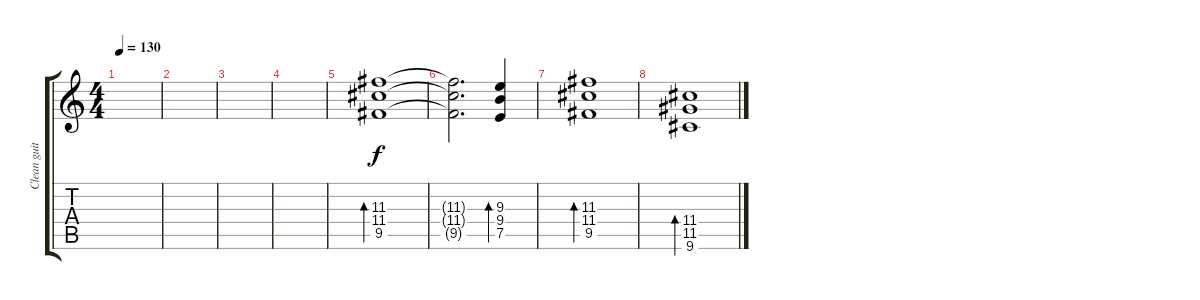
\track ("Clean guitar 1" "Clean guit") {instrument electricguitarjazz}
\staff {score tabs}
\tuning (E4 B3 G3 D3 A2 E2) {hide}
\ts (4 4)
\tempo 130
\clef g2
\ks c
|
|
|
|
(11.3 11.4 9.5).1{bd 240} |
(11.3{t} 11.4{t} 9.5{t}).2{d} (9.3 9.4 7.5).4{bd 240} |
(11.3 11.4 9.5).1{bd 240} |
(11.4 11.5 9.6).1{bd 240}
